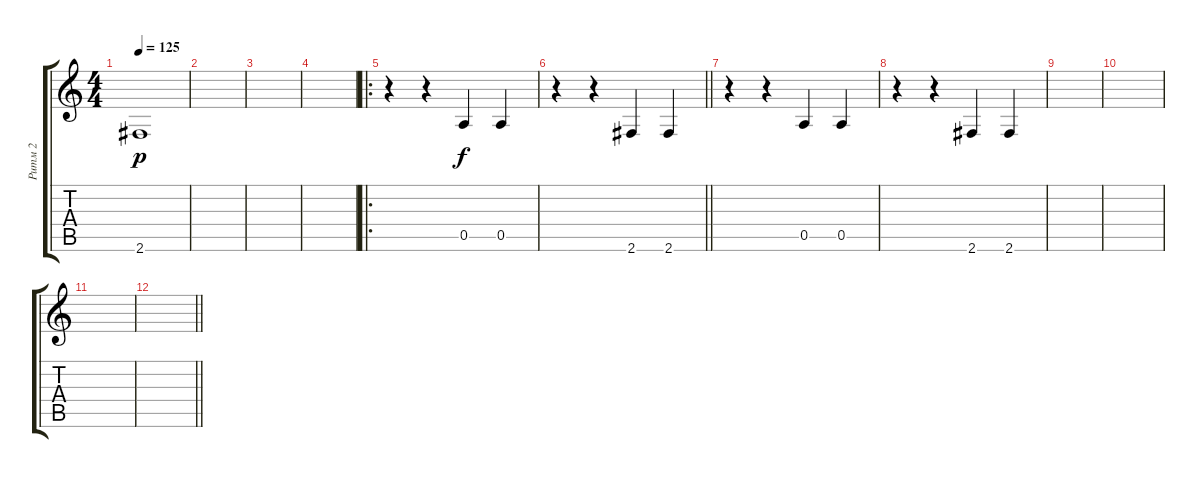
\track ("Ритм 2" "Ритм 2") {instrument overdrivenguitar}
\staff {score tabs}
\tuning (E4 B3 G3 D3 A2 E2) {hide}
\ts (4 4)
\tempo 125
\clef g2
\ks c
2.6.1{dy p} |
|
|
|
\ro
r.4 r.4 0.5.4{dy f} 0.5.4 |
\barLineRight lightlight
r.4 r.4 2.6.4 2.6.4 |
r.4 r.4 0.5.4 0.5.4 |
r.4 r.4 2.6.4 2.6.4 |
|
|
|
\barLineRight lightlight
